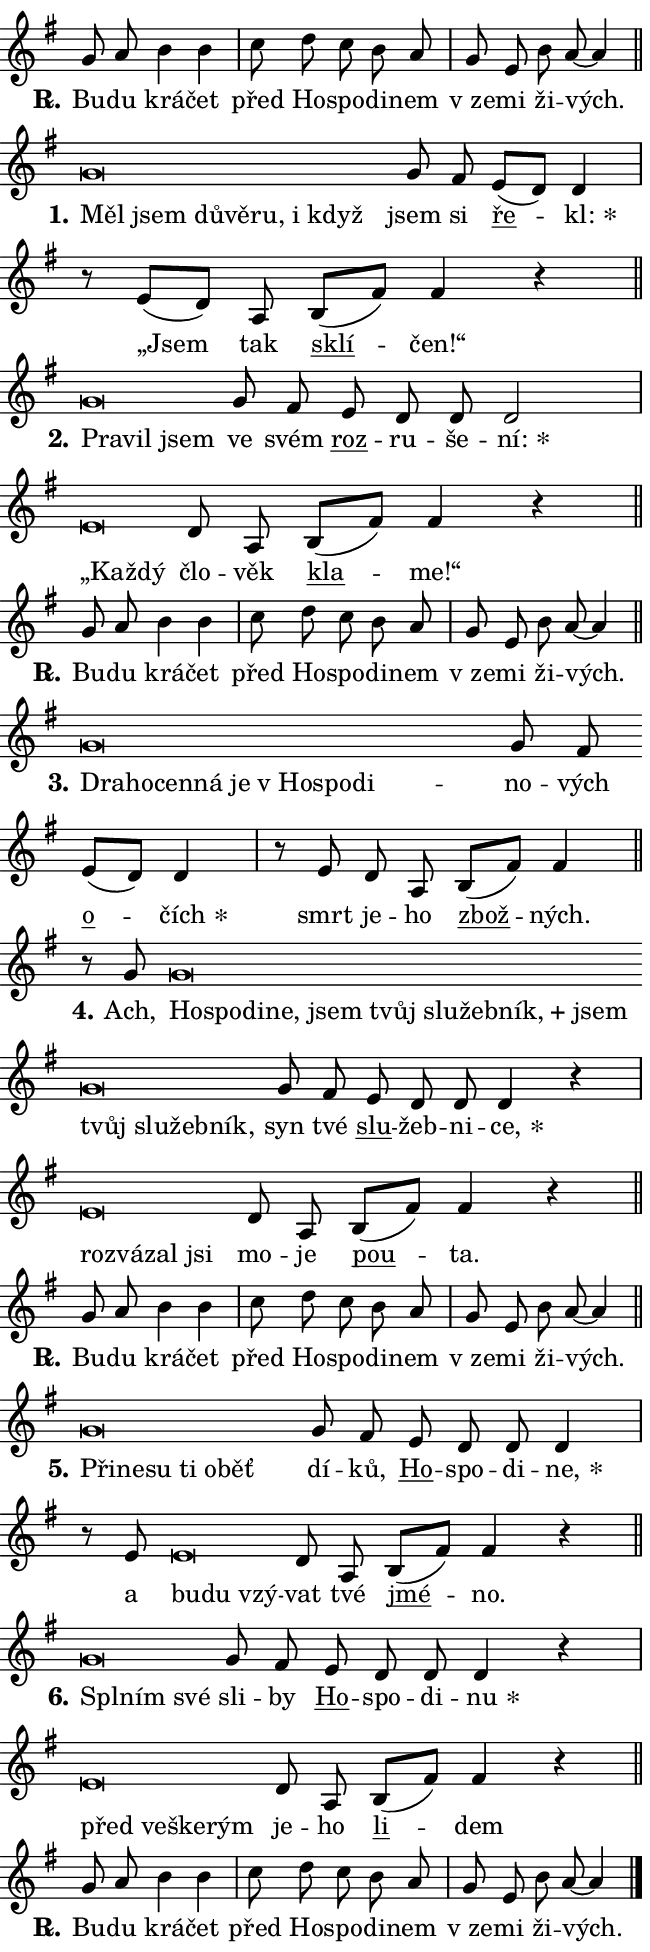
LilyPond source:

\version "2.24.0"
\header { tagline = "" }
\paper {
  indent = 0\cm
  top-margin = 0\cm
  right-margin = 0.13\cm % to fit lyric hyphens
  bottom-margin = 0\cm
  left-margin = 0\cm
  paper-width = 11\cm
  page-breaking = #ly:one-page-breaking
  system-system-spacing.basic-distance = #11
  score-system-spacing.basic-distance = #11
  ragged-last = ##f
}


%% Author: Thomas Morley
%% https://lists.gnu.org/archive/html/lilypond-user/2020-05/msg00002.html
#(define (line-position grob)
"Returns position of @var[grob} in current system:
   @code{'start}, if at first time-step
   @code{'end}, if at last time-step
   @code{'middle} otherwise
"
  (let* ((col (ly:item-get-column grob))
         (ln (ly:grob-object col 'left-neighbor))
         (rn (ly:grob-object col 'right-neighbor))
         (col-to-check-left (if (ly:grob? ln) ln col))
         (col-to-check-right (if (ly:grob? rn) rn col))
         (break-dir-left
           (and
             (ly:grob-property col-to-check-left 'non-musical #f)
             (ly:item-break-dir col-to-check-left)))
         (break-dir-right
           (and
             (ly:grob-property col-to-check-right 'non-musical #f)
             (ly:item-break-dir col-to-check-right))))
        (cond ((eqv? 1 break-dir-left) 'start)
              ((eqv? -1 break-dir-right) 'end)
              (else 'middle))))

#(define (tranparent-at-line-position vctor)
  (lambda (grob)
  "Relying on @code{line-position} select the relevant enry from @var{vctor}.
Used to determine transparency,"
    (case (line-position grob)
      ((end) (not (vector-ref vctor 0)))
      ((middle) (not (vector-ref vctor 1)))
      ((start) (not (vector-ref vctor 2))))))

noteHeadBreakVisibility =
#(define-music-function (break-visibility)(vector?)
"Makes @code{NoteHead}s transparent relying on @var{break-visibility}"
#{
  \override NoteHead.transparent =
    #(tranparent-at-line-position break-visibility)
#})

#(define delete-ledgers-for-transparent-note-heads
  (lambda (grob)
    "Reads whether a @code{NoteHead} is transparent.
If so this @code{NoteHead} is removed from @code{'note-heads} from
@var{grob}, which is supposed to be @code{LedgerLineSpanner}.
As a result ledgers are not printed for this @code{NoteHead}"
    (let* ((nhds-array (ly:grob-object grob 'note-heads))
           (nhds-list
             (if (ly:grob-array? nhds-array)
                 (ly:grob-array->list nhds-array)
                 '()))
           ;; Relies on the transparent-property being done before
           ;; Staff.LedgerLineSpanner.after-line-breaking is executed.
           ;; This is fragile ...
           (to-keep
             (remove
               (lambda (nhd)
                 (ly:grob-property nhd 'transparent #f))
               nhds-list)))
      ;; TODO find a better method to iterate over grob-arrays, similiar
      ;; to filter/remove etc for lists
      ;; For now rebuilt from scratch
      (set! (ly:grob-object grob 'note-heads)  '())
      (for-each
        (lambda (nhd)
          (ly:pointer-group-interface::add-grob grob 'note-heads nhd))
        to-keep))))

squashNotes = {
  \override NoteHead.X-extent = #'(-0.2 . 0.2)
  \override NoteHead.Y-extent = #'(-0.75 . 0)
  \override NoteHead.stencil =
    #(lambda (grob)
       (let ((pos (ly:grob-property grob 'staff-position)))
         (begin
           (if (< pos -7) (display "ERROR: Lower brevis then expected\n") (display ""))
           (if (<= pos -6) ly:text-interface::print ly:note-head::print))))
}
unSquashNotes = {
  \revert NoteHead.X-extent
  \revert NoteHead.Y-extent
  \revert NoteHead.stencil
}

hideNotes = \noteHeadBreakVisibility #begin-of-line-visible
unHideNotes = \noteHeadBreakVisibility #all-visible

% work-around for resetting accidentals
% https://lilypond.org/doc/v2.23/Documentation/notation/displaying-rhythms#unmetered-music
cadenzaMeasure = {
  \cadenzaOff
  \partial 1024 s1024
  \cadenzaOn
}

#(define-markup-command (accent layout props text) (markup?)
  "Underline accented syllable"
  (interpret-markup layout props
    #{\markup \override #'(offset . 4.3) \underline { #text }#}))

responsum = \markup \concat {
  "R" \hspace #-1.05 \path #0.1 #'((moveto 0 0.07) (lineto 0.9 0.8)) \hspace #0.05 "."
}

spaceSize = #0.6828661417322834 % exact space size for TeX Gyre Schola

\layout {
  \context {
    \Staff
    \remove "Time_signature_engraver"
    \override LedgerLineSpanner.after-line-breaking = #delete-ledgers-for-transparent-note-heads
  }
  \context {
    \Lyrics {
      \override LyricSpace.minimum-distance = \spaceSize
      \override LyricText.font-name = #"TeX Gyre Schola"
      \override LyricText.font-size = 1
      \override StanzaNumber.font-name = #"TeX Gyre Schola Bold"
      \override StanzaNumber.font-size = 1
    }
  }
  \context {
    \Score 
    \override NoteHead.text =
      #(lambda (grob) 
        (let ((pos (ly:grob-property grob 'staff-position)))
          #{\markup {
            \combine
              \halign #-0.55 \raise #(if (= pos -6) 0 0.5) \override #'(thickness . 2) \draw-line #'(3.2 . 0)
              \musicglyph "noteheads.sM1"
          }#}))
  }
}

% magnetic-lyrics.ily
%
%   written by
%     Jean Abou Samra <jean@abou-samra.fr>
%     Werner Lemberg <wl@gnu.org>
%
%   adapted by
%     Jiri Hon <jiri.hon@gmail.com>
%
% Version 2022-Apr-15

% https://www.mail-archive.com/lilypond-user@gnu.org/msg149350.html

#(define (Left_hyphen_pointer_engraver context)
   "Collect syllable-hyphen-syllable occurrences in lyrics and store
them in properties.  This engraver only looks to the left.  For
example, if the lyrics input is @code{foo -- bar}, it does the
following.

@itemize @bullet
@item
Set the @code{text} property of the @code{LyricHyphen} grob between
@q{foo} and @q{bar} to @code{foo}.

@item
Set the @code{left-hyphen} property of the @code{LyricText} grob with
text @q{foo} to the @code{LyricHyphen} grob between @q{foo} and
@q{bar}.
@end itemize

Use this auxiliary engraver in combination with the
@code{lyric-@/text::@/apply-@/magnetic-@/offset!} hook."
   (let ((hyphen #f)
         (text #f))
     (make-engraver
      (acknowledgers
       ((lyric-syllable-interface engraver grob source-engraver)
        (set! text grob)))
      (end-acknowledgers
       ((lyric-hyphen-interface engraver grob source-engraver)
        ;(when (not (grob::has-interface grob 'lyric-space-interface))
          (set! hyphen grob)));)
      ((stop-translation-timestep engraver)
       (when (and text hyphen)
         (ly:grob-set-object! text 'left-hyphen hyphen))
       (set! text #f)
       (set! hyphen #f)))))

#(define (lyric-text::apply-magnetic-offset! grob)
   "If the space between two syllables is less than the value in
property @code{LyricText@/.details@/.squash-threshold}, move the right
syllable to the left so that it gets concatenated with the left
syllable.

Use this function as a hook for
@code{LyricText@/.after-@/line-@/breaking} if the
@code{Left_@/hyphen_@/pointer_@/engraver} is active."
   (let ((hyphen (ly:grob-object grob 'left-hyphen #f)))
     (when hyphen
       (let ((left-text (ly:spanner-bound hyphen LEFT)))
         (when (grob::has-interface left-text 'lyric-syllable-interface)
           (let* ((common (ly:grob-common-refpoint grob left-text X))
                  (this-x-ext (ly:grob-extent grob common X))
                  (left-x-ext
                   (begin
                     ;; Trigger magnetism for left-text.
                     (ly:grob-property left-text 'after-line-breaking)
                     (ly:grob-extent left-text common X)))
                  ;; `delta` is the gap width between two syllables.
                  (delta (- (interval-start this-x-ext)
                            (interval-end left-x-ext)))
                  (details (ly:grob-property grob 'details))
                  (threshold (assoc-get 'squash-threshold details 0.2)))
             (when (< delta threshold)
               (let* (;; We have to manipulate the input text so that
                      ;; ligatures crossing syllable boundaries are not
                      ;; disabled.  For languages based on the Latin
                      ;; script this is essentially a beautification.
                      ;; However, for non-Western scripts it can be a
                      ;; necessity.
                      (lt (ly:grob-property left-text 'text))
                      (rt (ly:grob-property grob 'text))
                      (is-space (grob::has-interface hyphen 'lyric-space-interface))
                      (space (if is-space " " ""))
                      (extra-delta (if is-space spaceSize 0))
                      ;; Append new syllable.
                      (ltrt-space (if (and (string? lt) (string? rt))
                                (string-append lt space rt)
                                (make-concat-markup (list lt space rt))))
                      ;; Right-align `ltrt` to the right side.
                      (ltrt-space-markup (grob-interpret-markup
                               grob
                               (make-translate-markup
                                (cons (interval-length this-x-ext) 0)
                                (make-right-align-markup ltrt-space)))))
                 (begin
                   ;; Don't print `left-text`.
                   (ly:grob-set-property! left-text 'stencil #f)
                   ;; Set text and stencil (which holds all collected
                   ;; syllables so far) and shift it to the left.
                   (ly:grob-set-property! grob 'text ltrt-space)
                   (ly:grob-set-property! grob 'stencil ltrt-space-markup)
                   (ly:grob-translate-axis! grob (- (- delta extra-delta)) X))))))))))


#(define (lyric-hyphen::displace-bounds-first grob)
   ;; Make very sure this callback isn't triggered too early.
   (let ((left (ly:spanner-bound grob LEFT))
         (right (ly:spanner-bound grob RIGHT)))
     (ly:grob-property left 'after-line-breaking)
     (ly:grob-property right 'after-line-breaking)
     (ly:lyric-hyphen::print grob)))

squashThreshold = #0.4

\layout {
  \context {
    \Lyrics
    \consists #Left_hyphen_pointer_engraver
    \override LyricText.after-line-breaking =
      #lyric-text::apply-magnetic-offset!
    \override LyricHyphen.stencil = #lyric-hyphen::displace-bounds-first
    \override LyricText.details.squash-threshold = \squashThreshold
    \override LyricHyphen.minimum-distance = 0
    \override LyricHyphen.minimum-length = \squashThreshold
  }
}

squashText = \override LyricText.details.squash-threshold = 9999
unSquashText = \override LyricText.details.squash-threshold = \squashThreshold

leftText = \override LyricText.self-alignment-X = #LEFT
unLeftText = \revert LyricText.self-alignment-X

starOffset = #(lambda (grob) 
                (let ((x_offset (ly:self-alignment-interface::aligned-on-x-parent grob)))
                  (if (= x_offset 0) 0 (+ x_offset 1.2))))

star = #(define-music-function (syllable)(string?)
"Append star separator at the end of a syllable"
#{
  \once \override LyricText.X-offset = #starOffset
  \lyricmode { \markup {
    #syllable
    \override #'((font-name . "TeX Gyre Schola Bold")) \hspace #0.2 \lower #0.65 \larger "*"
  } }
#})

starAccent = #(define-music-function (syllable)(string?)
"Append star separator at the end of a syllable and make accent"
#{
  \once \override LyricText.X-offset = #starOffset
  \lyricmode { \markup {
    \accent #syllable
    \override #'((font-name . "TeX Gyre Schola Bold")) \hspace #0.2 \lower #0.65 \larger "*"
  } }
#})

breath = #(define-music-function (syllable)(string?)
"Append breathing indicator at the end of a syllable"
#{
  \lyricmode { \markup { #syllable "+" } }
#})

optionalBreath = #(define-music-function (syllable)(string?)
"Append optional breathing indicator at the end of a syllable"
#{
  \lyricmode { \markup { #syllable "(+)" } }
#})


\score {
    <<
        \new Voice = "melody" { \cadenzaOn \key g \major \relative { g'8 a b4 b \cadenzaMeasure \bar "|" c8 d c b a \cadenzaMeasure \bar "|" g e b' a~ a4 \cadenzaMeasure \bar "||" \break } }
        \new Lyrics \lyricsto "melody" { \lyricmode { \set stanza = \responsum
Bu -- du krá -- čet před Ho -- spo -- di -- nem "v ze" -- mi ži -- vých. } }
    >>
    \layout {}
}

\score {
    <<
        \new Voice = "melody" { \cadenzaOn \key g \major \relative { \squashNotes g'\breve*1/16 \hideNotes \breve*1/16 \bar "" \breve*1/16 \bar "" \breve*1/16 \bar "" \breve*1/16 \bar "" \breve*1/16 \breve*1/16 \bar "" \unHideNotes \unSquashNotes g8 fis \bar "" e[( d)] d4 \cadenzaMeasure \bar "|" r8 e8[( d8)] a \bar "" b[( fis')] fis4 r \cadenzaMeasure \bar "||" \break } }
        \new Lyrics \lyricsto "melody" { \lyricmode { \set stanza = "1."
\leftText Měl \squashText jsem dů -- vě -- ru, i když \unLeftText \unSquashText jsem si \markup \accent ře -- \star kl: „Jsem tak \markup \accent sklí -- čen!“ } }
    >>
    \layout {}
}

\score {
    <<
        \new Voice = "melody" { \cadenzaOn \key g \major \relative { \squashNotes g'\breve*1/16 \hideNotes \breve*1/16 \breve*1/16 \bar "" \unHideNotes \unSquashNotes g8 fis \bar "" e d d d2 \cadenzaMeasure \bar "|" \squashNotes e\breve*1/16 \hideNotes \breve*1/16 \bar "" \unHideNotes \unSquashNotes d8 a \bar "" b[( fis')] fis4 r \cadenzaMeasure \bar "||" \break } }
        \new Lyrics \lyricsto "melody" { \lyricmode { \set stanza = "2."
\leftText Pra -- \squashText vil jsem \unLeftText \unSquashText ve svém \markup \accent roz -- ru -- še -- \star ní: \leftText „Kaž -- \squashText dý \unLeftText \unSquashText člo -- věk \markup \accent kla -- me!“ } }
    >>
    \layout {}
}

\score {
    <<
        \new Voice = "melody" { \cadenzaOn \key g \major \relative { g'8 a b4 b \cadenzaMeasure \bar "|" c8 d c b a \cadenzaMeasure \bar "|" g e b' a~ a4 \cadenzaMeasure \bar "||" \break } }
        \new Lyrics \lyricsto "melody" { \lyricmode { \set stanza = \responsum
Bu -- du krá -- čet před Ho -- spo -- di -- nem "v ze" -- mi ži -- vých. } }
    >>
    \layout {}
}

\score {
    <<
        \new Voice = "melody" { \cadenzaOn \key g \major \relative { \squashNotes g'\breve*1/16 \hideNotes \breve*1/16 \bar "" \breve*1/16 \bar "" \breve*1/16 \bar "" \breve*1/16 \bar "" \breve*1/16 \bar "" \breve*1/16 \breve*1/16 \bar "" \unHideNotes \unSquashNotes g8 fis \bar "" e[( d)] d4 \cadenzaMeasure \bar "|" r8 e8 d8 a \bar "" b[( fis')] fis4 \cadenzaMeasure \bar "||" \break } }
        \new Lyrics \lyricsto "melody" { \lyricmode { \set stanza = "3."
\leftText Dra -- \squashText ho -- cen -- ná je "v Ho" -- spo -- di -- \unLeftText \unSquashText no -- vých \markup \accent o -- \star čích smrt je -- ho \markup \accent zbož -- ných. } }
    >>
    \layout {}
}

\score {
    <<
        \new Voice = "melody" { \cadenzaOn \key g \major \relative { r8 g'8 \squashNotes g\breve*1/16 \hideNotes \breve*1/16 \bar "" \breve*1/16 \bar "" \breve*1/16 \bar "" \breve*1/16 \bar "" \breve*1/16 \bar "" \breve*1/16 \bar "" \breve*1/16 \bar "" \breve*1/16 \bar "" \breve*1/16 \bar "" \breve*1/16 \bar "" \breve*1/16 \bar "" \breve*1/16 \breve*1/16 \bar "" \unHideNotes \unSquashNotes g8 fis \bar "" e d d d4 r \cadenzaMeasure \bar "|" \squashNotes e\breve*1/16 \hideNotes \breve*1/16 \bar "" \breve*1/16 \breve*1/16 \bar "" \unHideNotes \unSquashNotes d8 a \bar "" b[( fis')] fis4 r \cadenzaMeasure \bar "||" \break } }
        \new Lyrics \lyricsto "melody" { \lyricmode { \set stanza = "4."
Ach, \leftText Ho -- \squashText spo -- di -- ne, jsem tvůj slu -- žeb -- \breath "ník," jsem tvůj slu -- žeb -- ník, \unLeftText \unSquashText syn tvé \markup \accent slu -- žeb -- ni -- \star ce, \leftText roz -- \squashText vá -- zal jsi \unLeftText \unSquashText mo -- je \markup \accent pou -- ta. } }
    >>
    \layout {}
}

\score {
    <<
        \new Voice = "melody" { \cadenzaOn \key g \major \relative { g'8 a b4 b \cadenzaMeasure \bar "|" c8 d c b a \cadenzaMeasure \bar "|" g e b' a~ a4 \cadenzaMeasure \bar "||" \break } }
        \new Lyrics \lyricsto "melody" { \lyricmode { \set stanza = \responsum
Bu -- du krá -- čet před Ho -- spo -- di -- nem "v ze" -- mi ži -- vých. } }
    >>
    \layout {}
}

\score {
    <<
        \new Voice = "melody" { \cadenzaOn \key g \major \relative { \squashNotes g'\breve*1/16 \hideNotes \breve*1/16 \bar "" \breve*1/16 \bar "" \breve*1/16 \bar "" \breve*1/16 \breve*1/16 \bar "" \unHideNotes \unSquashNotes g8 fis \bar "" e d d d4 \cadenzaMeasure \bar "|" r8 e8 \squashNotes e\breve*1/16 \hideNotes \breve*1/16 \breve*1/16 \bar "" \unHideNotes \unSquashNotes d8 a \bar "" b[( fis')] fis4 r \cadenzaMeasure \bar "||" \break } }
        \new Lyrics \lyricsto "melody" { \lyricmode { \set stanza = "5."
\leftText Při -- \squashText ne -- su ti o -- běť \unLeftText \unSquashText dí -- ků, \markup \accent Ho -- spo -- di -- \star ne, a \leftText bu -- \squashText du vzý -- \unLeftText \unSquashText vat tvé \markup \accent jmé -- no. } }
    >>
    \layout {}
}

\score {
    <<
        \new Voice = "melody" { \cadenzaOn \key g \major \relative { \squashNotes g'\breve*1/16 \hideNotes \breve*1/16 \breve*1/16 \bar "" \unHideNotes \unSquashNotes g8 fis \bar "" e d d d4 r \cadenzaMeasure \bar "|" \squashNotes e\breve*1/16 \hideNotes \breve*1/16 \bar "" \breve*1/16 \breve*1/16 \bar "" \unHideNotes \unSquashNotes d8 a \bar "" b[( fis')] fis4 r \cadenzaMeasure \bar "||" \break } }
        \new Lyrics \lyricsto "melody" { \lyricmode { \set stanza = "6."
\leftText Spl -- \squashText ním své \unLeftText \unSquashText sli -- by \markup \accent Ho -- spo -- di -- \star nu \leftText před \squashText ve -- ške -- rým \unLeftText \unSquashText je -- ho \markup \accent li -- dem } }
    >>
    \layout {}
}

\score {
    <<
        \new Voice = "melody" { \cadenzaOn \key g \major \relative { g'8 a b4 b \cadenzaMeasure \bar "|" c8 d c b a \cadenzaMeasure \bar "|" g e b' a~ a4 \cadenzaMeasure \bar "||" \break } \bar "|." }
        \new Lyrics \lyricsto "melody" { \lyricmode { \set stanza = \responsum
Bu -- du krá -- čet před Ho -- spo -- di -- nem "v ze" -- mi ži -- vých. } }
    >>
    \layout {}
}
